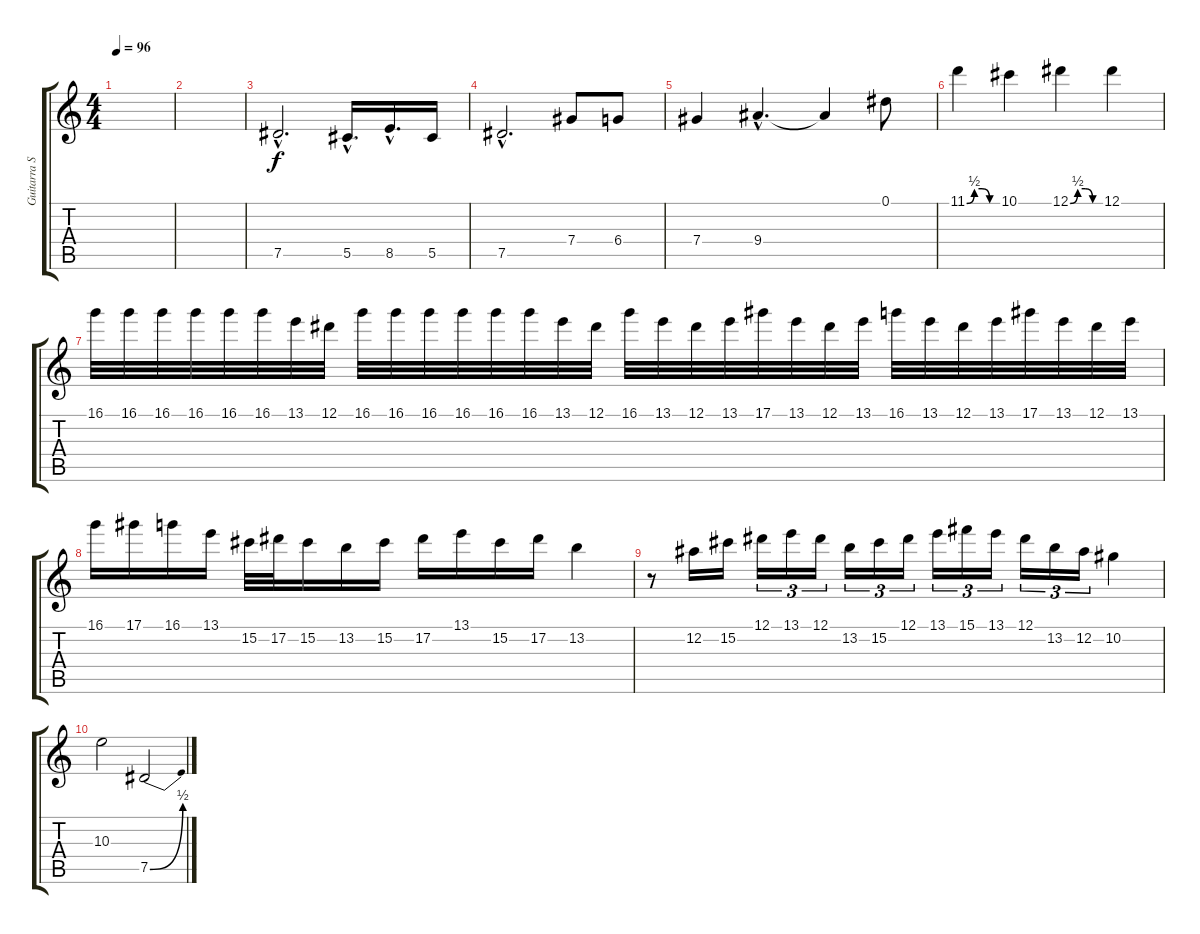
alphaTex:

\track ("Guitarra Solo 2" "Guitarra S") {instrument distortionguitar}
\staff {score tabs}
\tuning (Eb4 Bb3 Gb3 Db3 Ab2 Eb2) {hide}
\ts (4 4)
\tempo 96
\clef g2
\ks c
|
|
7.5{hac}.2{d} 5.5{hac}.16{d} 8.5{hac}.16{d} 5.5.16 |
7.5{hac}.2{d} 7.4.8 6.4.8 |
7.4.4 9.4{hac}.4{d} 9.4{t}.4 0.1.8 |
11.1{be (custom 0 0 15 2 30 2 45 0 60 0)}.4 10.1.4 12.1{be (custom 0 0 15 2 30 2 45 0 60 0)}.4 12.1.4 |
16.1.32 16.1.32 16.1.32 16.1.32 16.1.32 16.1.32 13.1.32 12.1.32 16.1.32 16.1.32 16.1.32 16.1.32 16.1.32 16.1.32 13.1.32 12.1.32 16.1.32 13.1.32 12.1.32 13.1.32 17.1.32 13.1.32 12.1.32 13.1.32 16.1.32 13.1.32 12.1.32 13.1.32 17.1.32 13.1.32 12.1.32 13.1.32 |
16.1.16 17.1.16 16.1.16 13.1.16 15.2.32 17.2.32 15.2.16 13.2.16 15.2.16 17.2.16 13.1.16 15.2.16 17.2.16 13.2.4 |
r.8 12.2.16 15.2.16 12.1.16{tu (3 2)} 13.1.16{tu (3 2)} 12.1.16{tu (3 2)} 13.2.16{tu (3 2)} 15.2.16{tu (3 2)} 12.1.16{tu (3 2)} 13.1.16{tu (3 2)} 15.1.16{tu (3 2)} 13.1.16{tu (3 2)} 12.1.16{tu (3 2)} 13.2.16{tu (3 2)} 12.2.16{tu (3 2)} 10.2.4 |
10.3.2 7.5{be (bend 0 0 60 2)}.2
